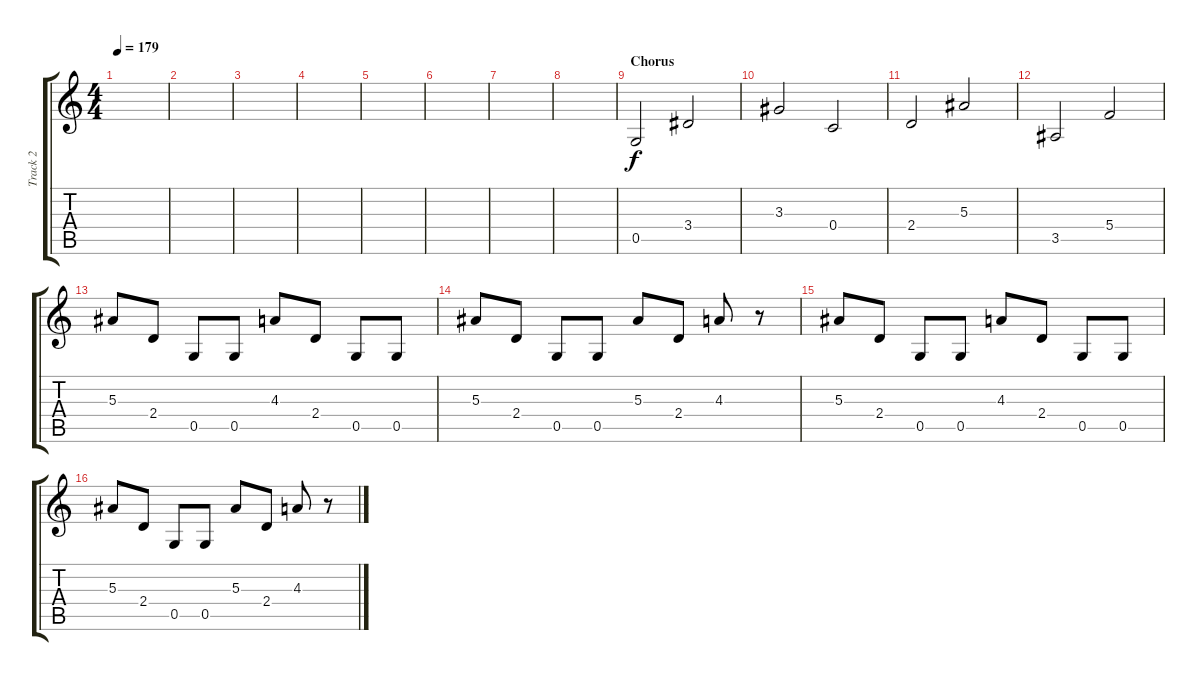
\track ("Track 2" "Track 2") {instrument overdrivenguitar}
\staff {score tabs}
\tuning (D4 A3 F3 C3 G2 D2) {hide}
\ts (4 4)
\tempo 179
\clef g2
\ks c
|
|
|
|
|
|
|
|
\section ("" "Chorus")
0.5.2 3.4.2 |
3.3.2 0.4.2 |
2.4.2 5.3.2 |
3.5.2 5.4.2 |
5.3.8 2.4.8 0.5.8 0.5.8 4.3.8 2.4.8 0.5.8 0.5.8 |
5.3.8 2.4.8 0.5.8 0.5.8 5.3.8 2.4.8 4.3.8 r.8 |
5.3.8 2.4.8 0.5.8 0.5.8 4.3.8 2.4.8 0.5.8 0.5.8 |
5.3.8 2.4.8 0.5.8 0.5.8 5.3.8 2.4.8 4.3.8 r.8
